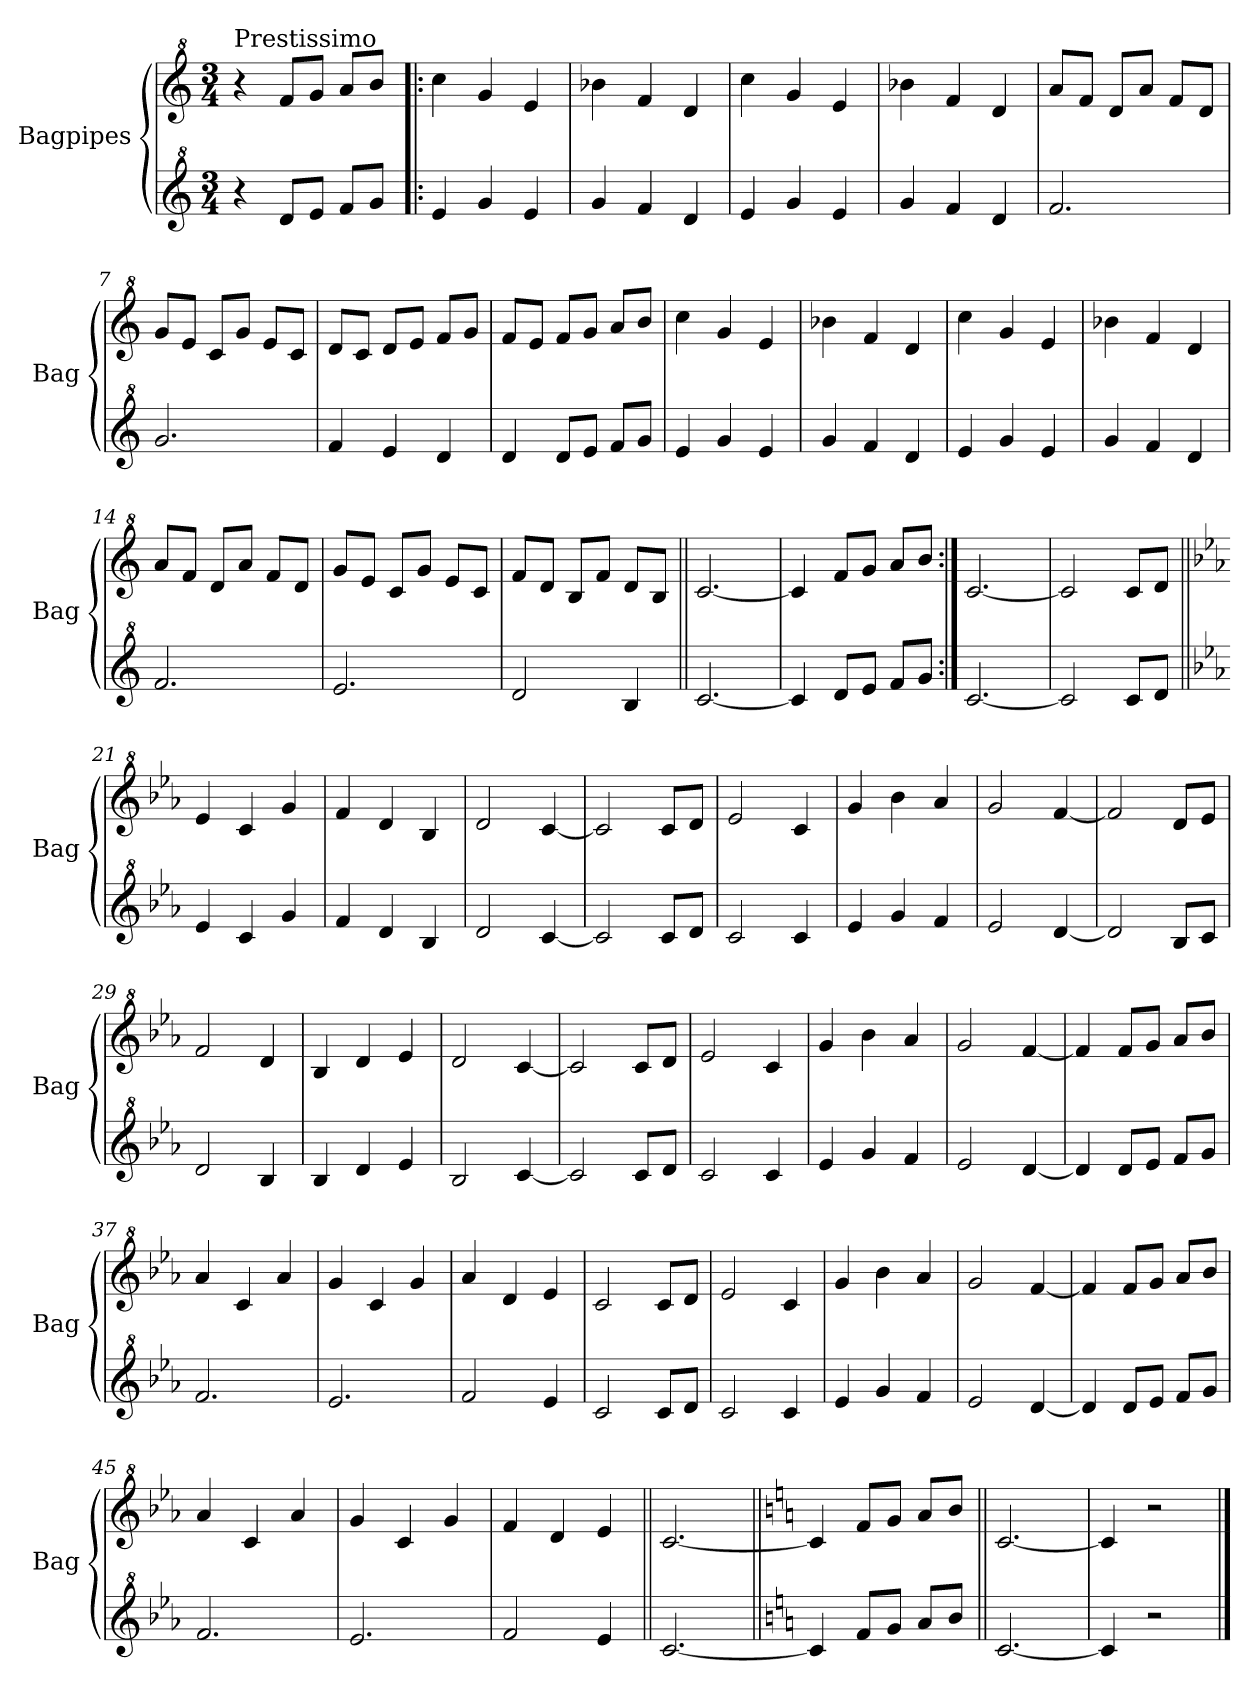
**kern	**kern
*part2	*part1
*staff2	*staff1
*I"Bagpipes	*I"Bagpipes
*I'Bag	*I'Bag
*clefG^2	*clefG^2
*k[]	*k[]
*C:	*C:
*M3/4	*M3/4
=1	=1
!	!LO:TX:a:t=Prestissimo
4r	4r
8dd/L	8ff/L
8ee/J	8gg/J
8ff/L	8aa/L
8gg/J	8bb/J
=2!|:	=2!|:
4ee/	4ccc\
4gg/	4gg/
4ee/	4ee/
=3	=3
4gg/	4bb-X\
4ff/	4ff/
4dd/	4dd/
=4	=4
4ee/	4ccc\
4gg/	4gg/
4ee/	4ee/
=5	=5
4gg/	4bb-X\
4ff/	4ff/
4dd/	4dd/
=6	=6
2.ff/	8aa/L
.	8ff/J
.	8dd/L
.	8aa/J
.	8ff/L
.	8dd/J
=7	=7
2.gg/	8gg/L
.	8ee/J
.	8cc/L
.	8gg/J
.	8ee/L
.	8cc/J
=8	=8
4ff/	8dd/L
.	8cc/J
4ee/	8dd/L
.	8ee/J
4dd/	8ff/L
.	8gg/J
!!LO:LB:g=z
=9	=9
4dd/	8ff/L
.	8ee/J
8dd/L	8ff/L
8ee/J	8gg/J
8ff/L	8aa/L
8gg/J	8bb/J
=10	=10
4ee/	4ccc\
4gg/	4gg/
4ee/	4ee/
=11	=11
4gg/	4bb-X\
4ff/	4ff/
4dd/	4dd/
=12	=12
4ee/	4ccc\
4gg/	4gg/
4ee/	4ee/
=13	=13
4gg/	4bb-X\
4ff/	4ff/
4dd/	4dd/
=14	=14
2.ff/	8aa/L
.	8ff/J
.	8dd/L
.	8aa/J
.	8ff/L
.	8dd/J
=15	=15
2.ee/	8gg/L
.	8ee/J
.	8cc/L
.	8gg/J
.	8ee/L
.	8cc/J
=16	=16
2dd/	8ff/L
.	8dd/J
.	8b/L
.	8ff/J
4b/	8dd/L
.	8b/J
!!LO:LB:g=z
=17||	=17||
[2.cc/	[2.cc/
=18	=18
4cc/]	4cc/]
8dd/L	8ff/L
8ee/J	8gg/J
8ff/L	8aa/L
8gg/J	8bb/J
=19:|!	=19:|!
[2.cc/	[2.cc/
=20	=20
2cc/]	2cc/]
8cc/L	8cc/L
8dd/J	8dd/J
=21||	=21||
*k[b-e-a-]	*k[b-e-a-]
*E-:	*E-:
4ee-/	4ee-/
4cc/	4cc/
4gg/	4gg/
=22	=22
4ff/	4ff/
4dd/	4dd/
4b-/	4b-/
=23	=23
2dd/	2dd/
[4cc/	[4cc/
=24	=24
2cc/]	2cc/]
8cc/L	8cc/L
8dd/J	8dd/J
=25	=25
2cc/	2ee-/
4cc/	4cc/
=26	=26
4ee-/	4gg/
4gg/	4bb-\
4ff/	4aa-/
=27	=27
2ee-/	2gg/
[4dd/	[4ff/
!!LO:LB:g=z
=28	=28
2dd/]	2ff/]
8b-/L	8dd/L
8cc/J	8ee-/J
=29	=29
2dd/	2ff/
4b-/	4dd/
=30	=30
4b-/	4b-/
4dd/	4dd/
4ee-/	4ee-/
=31	=31
2b-/	2dd/
[4cc/	[4cc/
=32	=32
2cc/]	2cc/]
8cc/L	8cc/L
8dd/J	8dd/J
=33	=33
2cc/	2ee-/
4cc/	4cc/
=34	=34
4ee-/	4gg/
4gg/	4bb-\
4ff/	4aa-/
=35	=35
2ee-/	2gg/
[4dd/	[4ff/
=36	=36
4dd/]	4ff/]
8dd/L	8ff/L
8ee-/J	8gg/J
8ff/L	8aa-/L
8gg/J	8bb-/J
=37	=37
2.ff/	4aa-/
.	4cc/
.	4aa-/
=38	=38
2.ee-/	4gg/
.	4cc/
.	4gg/
!!LO:LB:g=z
=39	=39
2ff/	4aa-/
.	4dd/
4ee-/	4ee-/
=40	=40
2cc/	2cc/
8cc/L	8cc/L
8dd/J	8dd/J
=41	=41
2cc/	2ee-/
4cc/	4cc/
=42	=42
4ee-/	4gg/
4gg/	4bb-\
4ff/	4aa-/
=43	=43
2ee-/	2gg/
[4dd/	[4ff/
=44	=44
4dd/]	4ff/]
8dd/L	8ff/L
8ee-/J	8gg/J
8ff/L	8aa-/L
8gg/J	8bb-/J
=45	=45
2.ff/	4aa-/
.	4cc/
.	4aa-/
=46	=46
2.ee-/	4gg/
.	4cc/
.	4gg/
=47	=47
2ff/	4ff/
.	4dd/
4ee-/	4ee-/
=48||	=48||
[2.cc/	[2.cc/
!!LO:PB:g=z
=49||	=49||
*k[]	*k[]
*C:	*C:
4cc/]	4cc/]
8ff/L	8ff/L
8gg/J	8gg/J
8aa/L	8aa/L
8bb/J	8bb/J
=50||	=50||
[2.cc/	[2.cc/
=51	=51
4cc/]	4cc/]
2r	2r
==	==
*-	*-
